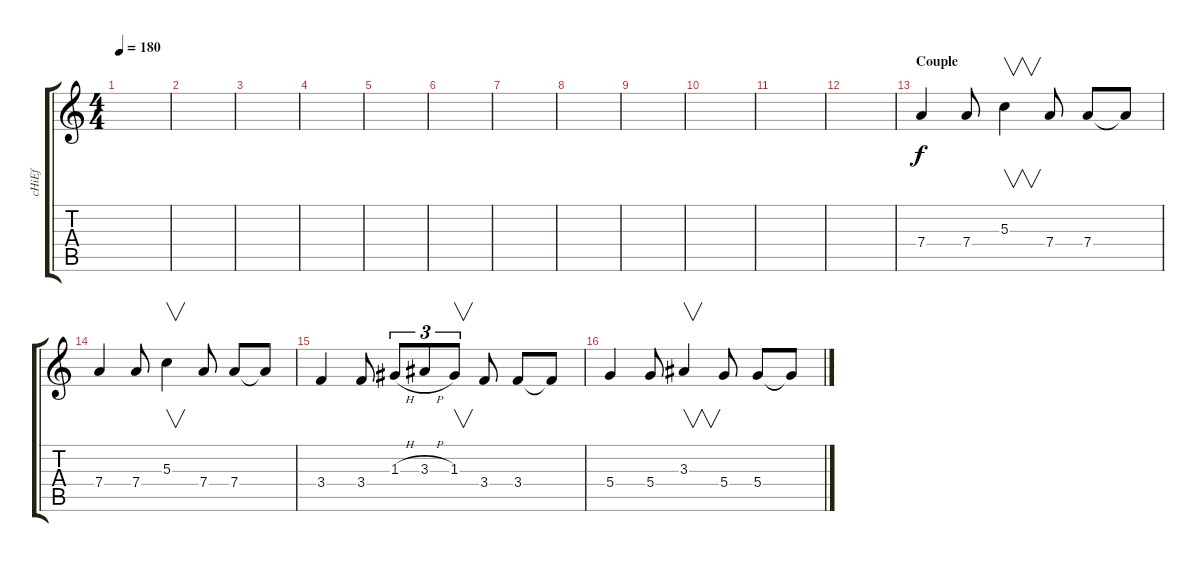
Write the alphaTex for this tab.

\track ("cHiEf" "cHiEf") {instrument overdrivenguitar}
\staff {score tabs}
\tuning (E4 B3 G3 D3 A2 E2) {hide}
\ts (4 4)
\tempo 180
\clef g2
\ks c
|
|
|
|
|
|
|
|
|
|
|
|
\section ("" "Couple")
7.4.4 7.4.8 5.3.4{v} 7.4.8 7.4.8 7.4{t}.8 |
7.4.4 7.4.8 5.3.4{v} 7.4.8 7.4.8 7.4{t}.8 |
3.4.4 3.4.8 1.3{h}.8{tu (3 2)} 3.3{h}.8{tu (3 2)} 1.3.8{v tu (3 2)} 3.4.8 3.4.8 3.4{t}.8 |
5.4.4 5.4.8 3.3.4{v} 5.4.8 5.4.8 5.4{t}.8
